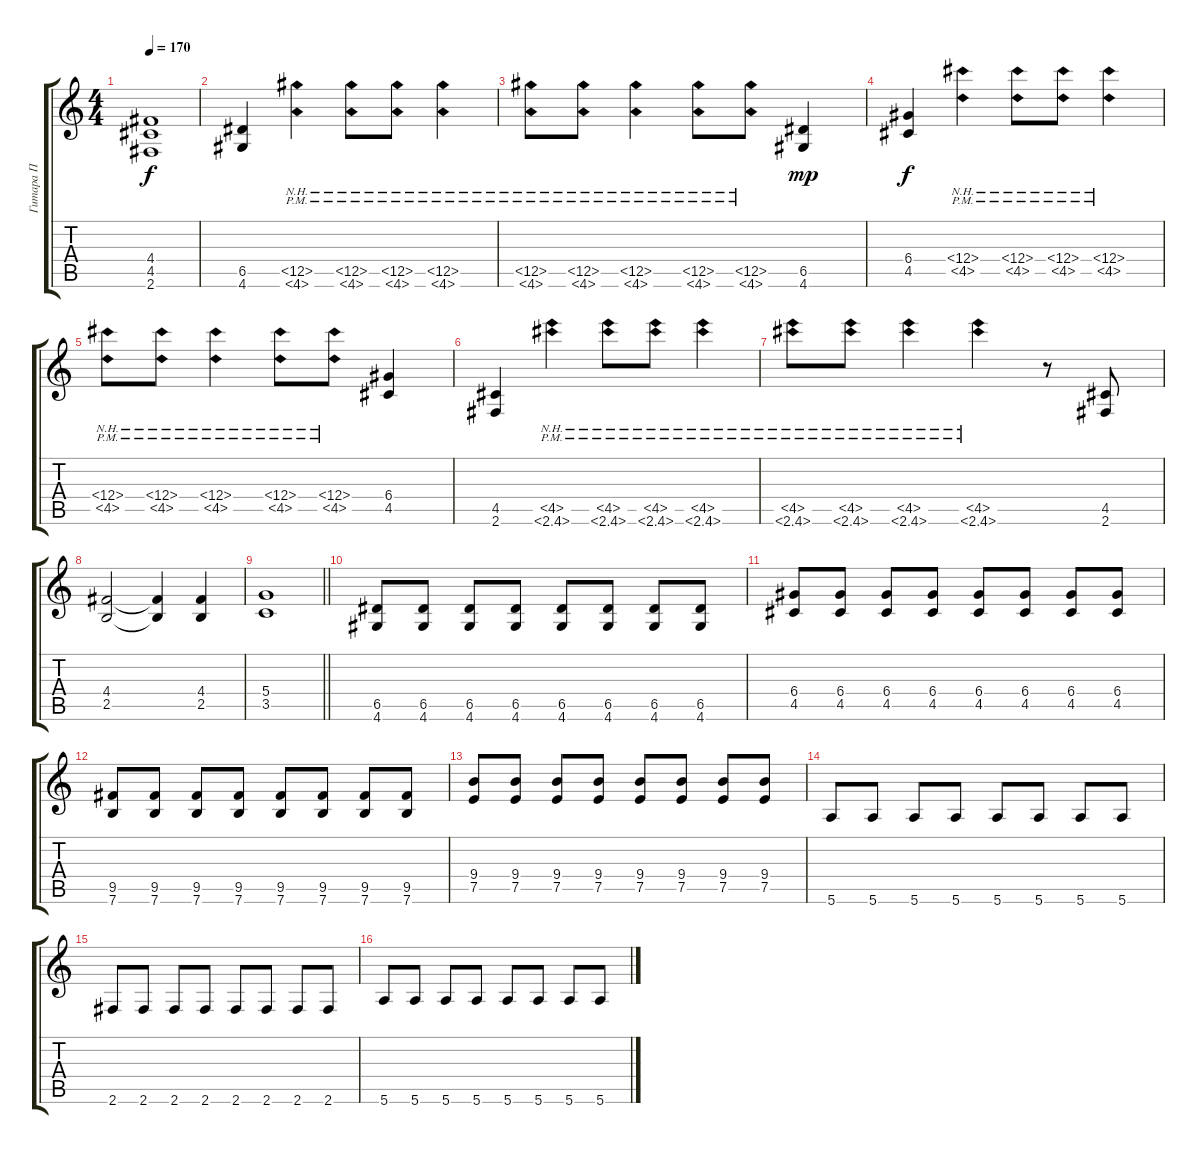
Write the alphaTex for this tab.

\track ("Гитара П" "Гитара П") {instrument overdrivenguitar}
\staff {score tabs}
\tuning (E4 B3 G3 D3 A2 E2) {hide}
\ts (4 4)
\tempo 170
\clef g2
\ks c
(4.4{t} 4.5{t} 2.6{t}).1{dy f} |
(6.5 4.6).4 (6.5{nh pm} 4.6{nh pm}).4 (6.5{nh pm} 4.6{nh pm}).8 (6.5{nh pm} 4.6{nh pm}).8 (6.5{nh pm} 4.6{nh pm}).4 |
(6.5{nh pm} 4.6{nh pm}).8 (6.5{nh pm} 4.6{nh pm}).8 (6.5{nh pm} 4.6{nh pm}).4 (6.5{nh pm} 4.6{nh pm}).8 (6.5{nh pm} 4.6{nh pm}).8 (6.5 4.6).4{dy mp} |
(6.4 4.5).4{dy f} (6.4{nh pm} 4.5{nh pm}).4 (6.4{nh pm} 4.5{nh pm}).8 (6.4{nh pm} 4.5{nh pm}).8 (6.4{nh pm} 4.5{nh pm}).4 |
(6.4{nh pm} 4.5{nh pm}).8 (6.4{nh pm} 4.5{nh pm}).8 (6.4{nh pm} 4.5{nh pm}).4 (6.4{nh pm} 4.5{nh pm}).8 (6.4{nh pm} 4.5{nh pm}).8 (6.4 4.5).4 |
(4.5 2.6).4 (4.5{nh pm} 2.6{nh pm}).4 (4.5{nh pm} 2.6{nh pm}).8 (4.5{nh pm} 2.6{nh pm}).8 (4.5{nh pm} 2.6{nh pm}).4 |
(4.5{nh pm} 2.6{nh pm}).8 (4.5{nh pm} 2.6{nh pm}).8 (4.5{nh pm} 2.6{nh pm}).4 (4.5{nh pm} 2.6{nh pm}).4 r.8 (4.5 2.6).8 |
(4.4 2.5).2 (4.4{t} 2.5{t}).4 (4.4 2.5).4 |
\barLineRight lightlight
(5.4 3.5).1 |
(6.5 4.6).8 (6.5 4.6).8 (6.5 4.6).8 (6.5 4.6).8 (6.5 4.6).8 (6.5 4.6).8 (6.5 4.6).8 (6.5 4.6).8 |
(6.4 4.5).8 (6.4 4.5).8 (6.4 4.5).8 (6.4 4.5).8 (6.4 4.5).8 (6.4 4.5).8 (6.4 4.5).8 (6.4 4.5).8 |
(9.5 7.6).8 (9.5 7.6).8 (9.5 7.6).8 (9.5 7.6).8 (9.5 7.6).8 (9.5 7.6).8 (9.5 7.6).8 (9.5 7.6).8 |
(9.4 7.5).8 (9.4 7.5).8 (9.4 7.5).8 (9.4 7.5).8 (9.4 7.5).8 (9.4 7.5).8 (9.4 7.5).8 (9.4 7.5).8 |
5.6.8 5.6.8 5.6.8 5.6.8 5.6.8 5.6.8 5.6.8 5.6.8 |
2.6.8 2.6.8 2.6.8 2.6.8 2.6.8 2.6.8 2.6.8 2.6.8 |
5.6.8 5.6.8 5.6.8 5.6.8 5.6.8 5.6.8 5.6.8 5.6.8
